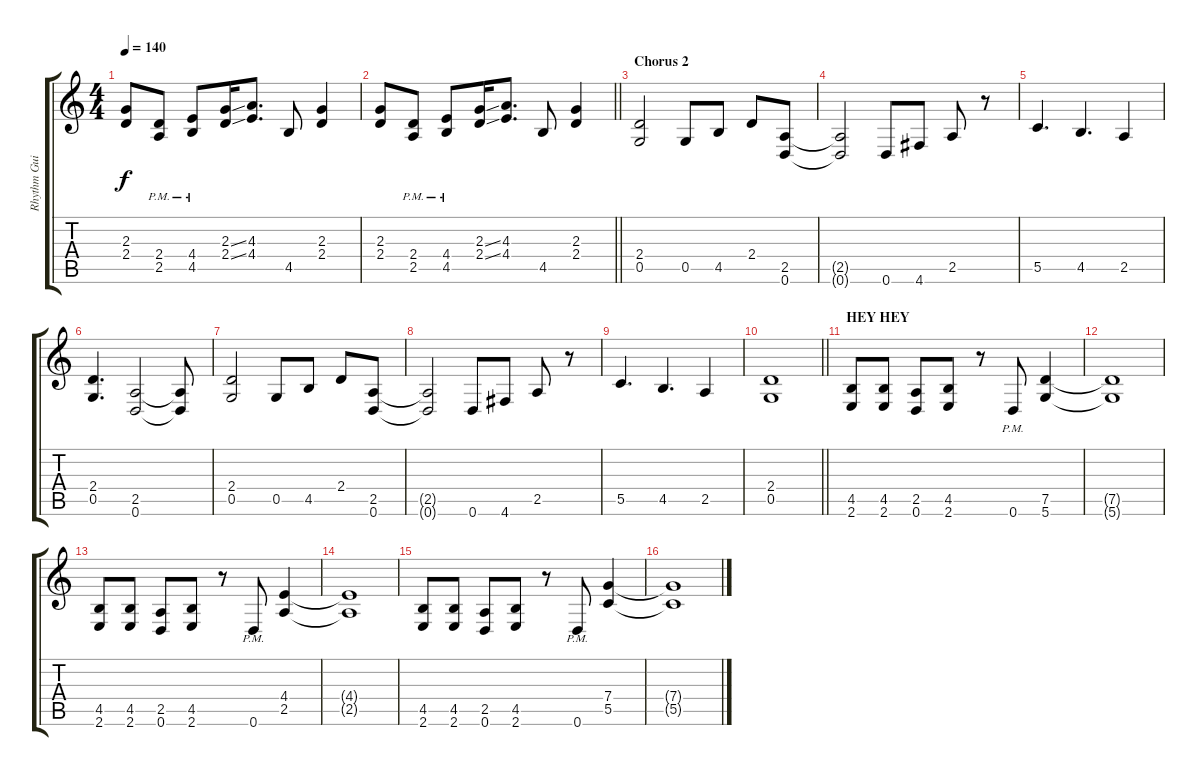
\track ("Rhythm Guitar R" "Rhythm Gui") {instrument distortionguitar}
\staff {score tabs}
\tuning (D4 A3 F3 C3 G2 D2) {hide}
\ts (4 4)
\tempo 140
\clef g2
\ks c
(2.3 2.4).8{dy f} (2.4{pm} 2.5{pm}).8 (4.4{pm} 4.5{pm}).8 (2.3{ss} 2.4{ss}).16 (4.3 4.4).8{d} 4.5.8 (2.3 2.4).4 |
\barLineRight lightlight
(2.3 2.4).8 (2.4{pm} 2.5{pm}).8 (4.4{pm} 4.5{pm}).8 (2.3{ss} 2.4{ss}).16 (4.3 4.4).8{d} 4.5.8 (2.3 2.4).4 |
\section ("" "Chorus 2")
(2.4 0.5).2 0.5.8 4.5.8 2.4.8 (2.5 0.6).8 |
(2.5{t} 0.6{t}).2 0.6.8 4.6.8 2.5.8 r.8 |
5.5.4{d} 4.5.4{d} 2.5.4 |
(2.4 0.5).4{d} (2.5 0.6).2 (2.5{t} 0.6{t}).8 |
(2.4 0.5).2 0.5.8 4.5.8 2.4.8 (2.5 0.6).8 |
(2.5{t} 0.6{t}).2 0.6.8 4.6.8 2.5.8 r.8 |
5.5.4{d} 4.5.4{d} 2.5.4 |
\barLineRight lightlight
(2.4 0.5).1 |
\section ("" "HEY HEY")
(4.5 2.6).8 (4.5 2.6).8 (2.5 0.6).8 (4.5 2.6).8 r.8 0.6{pm}.8 (7.5 5.6).4 |
(7.5{t} 5.6{t}).1 |
(4.5 2.6).8 (4.5 2.6).8 (2.5 0.6).8 (4.5 2.6).8 r.8 0.6{pm}.8 (4.4 2.5).4 |
(4.4{t} 2.5{t}).1 |
(4.5 2.6).8 (4.5 2.6).8 (2.5 0.6).8 (4.5 2.6).8 r.8 0.6{pm}.8 (7.4 5.5).4 |
(7.4{t} 5.5{t}).1
